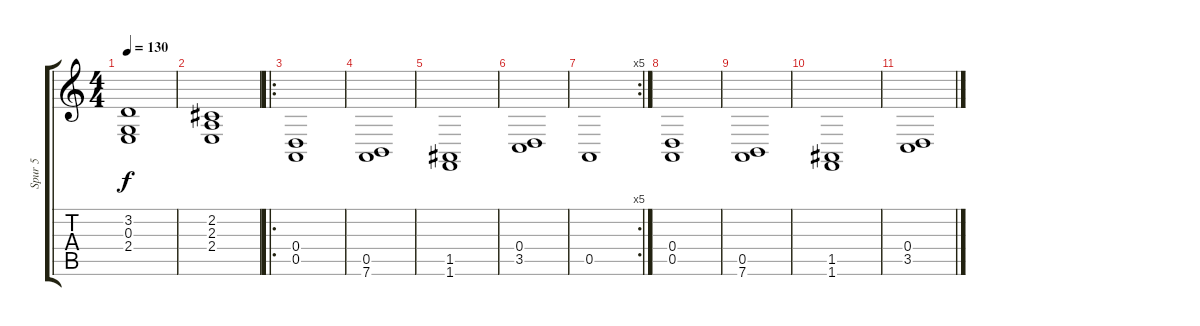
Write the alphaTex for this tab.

\track ("Spur 5" "Spur 5") {instrument reedorgan}
\staff {score tabs}
\tuning (E4 B3 G3 D3 A2 E2) {hide}
\ts (4 4)
\tempo 130
\clef g2
\ks c
(3.2 0.3 2.4).1{dy f} |
(2.2 2.3 2.4).1 |
\ro
(0.4 0.5).1 |
(0.5 7.6).1 |
(1.5 1.6).1 |
(0.4 3.5).1 |
\rc 5
0.5.1 |
(0.4 0.5).1 |
(0.5 7.6).1 |
(1.5 1.6).1 |
(0.4 3.5).1
